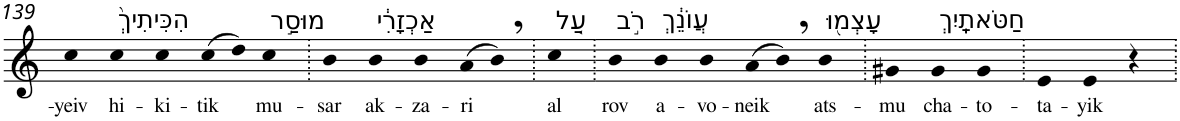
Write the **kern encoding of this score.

**kern	**text
*part1	*part1
*staff1	*staff1
*I"Piano	*
*I'Pno	*
!!LO:PB:g=z
*clefG2	*
*k[]	*
=139	=139
!	!LO:LY:b
4cc	-yeiv
!LO:TX:a:t=הִכִּיתִיךְ֙	!
!	!LO:LY:b
4cc	hi-
!	!LO:LY:b
4cc	-ki-
!	!LO:LY:b
(>8cc	-tik
8dd)	.
!LO:TX:a:t=מוּסַ֣ר	!
!	!LO:LY:b
4cc	mu-
=140.	=140.
!	!LO:LY:b
4b	-sar
!LO:TX:a:t=אַכְזָרִ֔י	!
!	!LO:LY:b
4b	ak-
!	!LO:LY:b
4b	-za-
!	!LO:LY:b
(>8a	-ri
8b,)	.
=141.	=141.
!LO:TX:a:t=עַ֚ל	!
!	!LO:LY:b
4cc	al
=142.	=142.
!LO:TX:a:t=רֹ֣ב	!
!	!LO:LY:b
4b	rov
!LO:TX:a:t=עֲוֺנֵ֔ךְ	!
!	!LO:LY:b
4b	a-
!	!LO:LY:b
4b	-vo-
!	!LO:LY:b
(>8a	-neik
8b,)	.
!LO:TX:a:t=עָצְמ֖וּ	!
!	!LO:LY:b
4b	ats-
=143.	=143.
!	!LO:LY:b
4g#X	-mu
!LO:TX:a:t=חַטֹּאתָֽיִךְ	!
!	!LO:LY:b
4g#	cha-
!	!LO:LY:b
4g#	-to-
=144.	=144.
!	!LO:LY:b
4e	-ta-
!	!LO:LY:b
4e	-yik
4r	.
=.	=.
*-	*-
